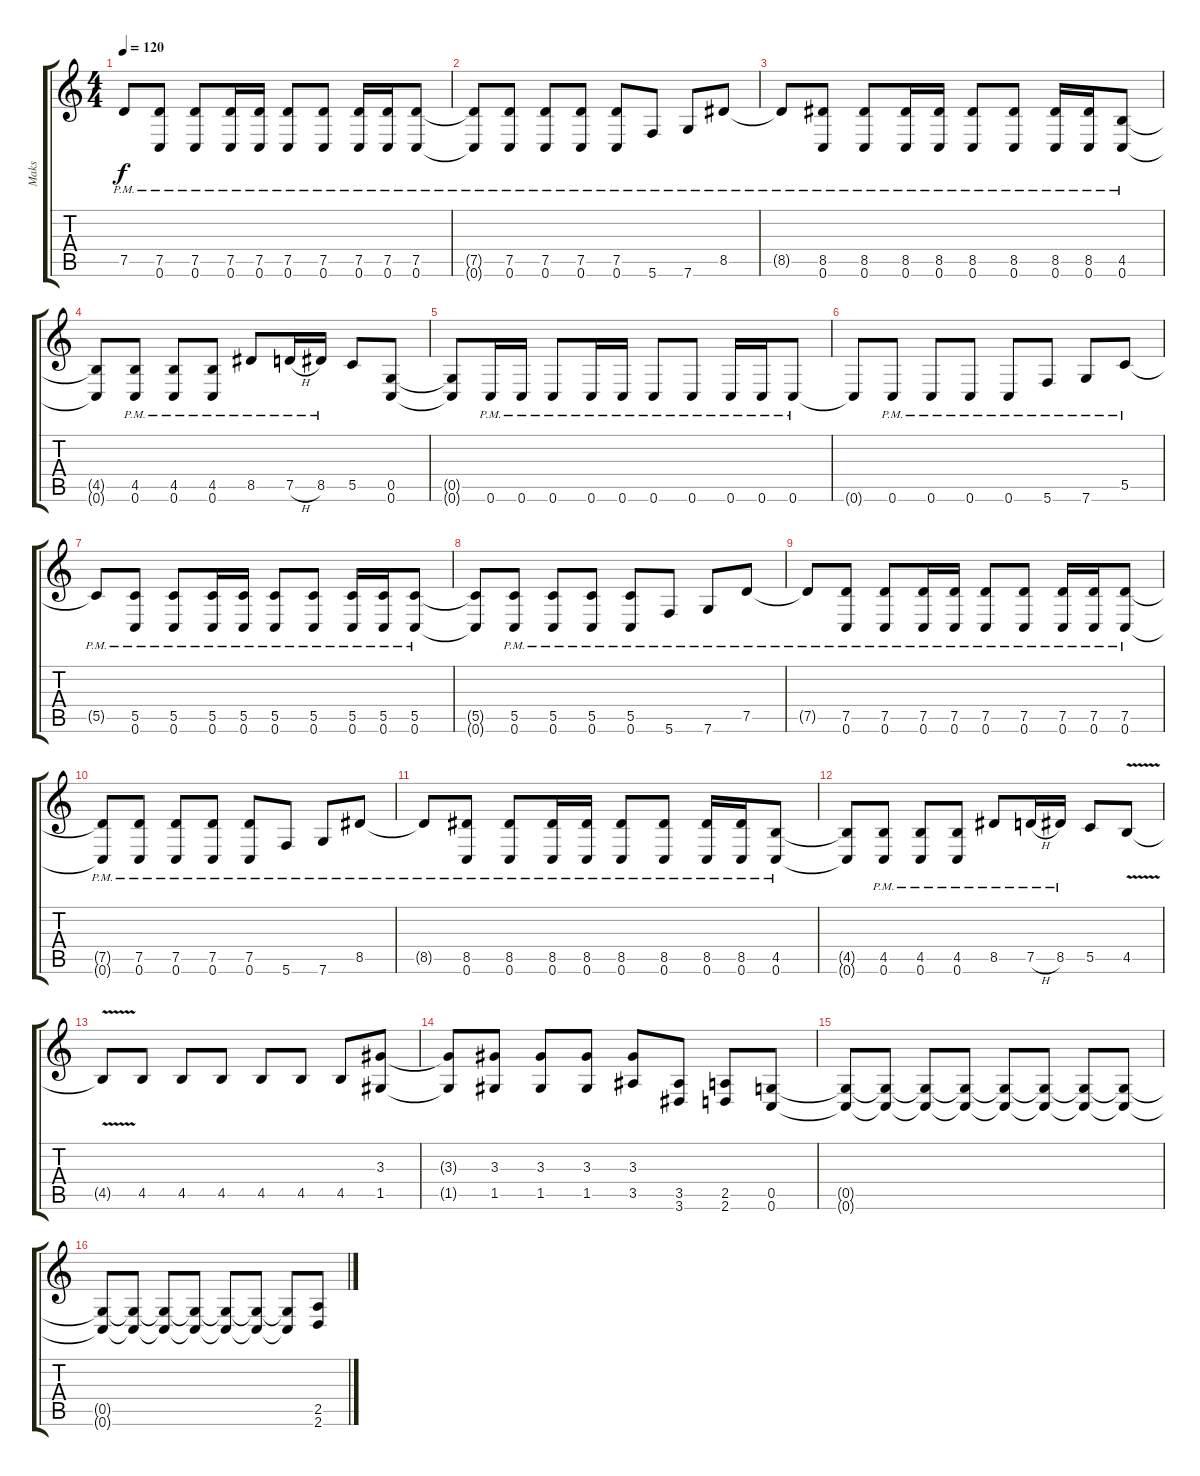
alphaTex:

\track ("Maks" "Maks") {instrument distortionguitar}
\staff {score tabs}
\tuning (D4 A3 F3 C3 G2 C2) {hide}
\ts (4 4)
\tempo 120
\clef g2
\ks c
7.5{pm t}.8{dy f} (7.5{pm} 0.6{pm}).8 (7.5{pm} 0.6{pm}).8 (7.5{pm} 0.6{pm}).16 (7.5{pm} 0.6{pm}).16 (7.5{pm} 0.6{pm}).8 (7.5{pm} 0.6{pm}).8 (7.5{pm} 0.6{pm}).16 (7.5{pm} 0.6{pm}).16 (7.5{pm} 0.6{pm}).8 |
(7.5{pm t} 0.6{pm t}).8 (7.5{pm} 0.6{pm}).8 (7.5{pm} 0.6{pm}).8 (7.5{pm} 0.6{pm}).8 (7.5{pm} 0.6{pm}).8 5.6{pm}.8 7.6{pm}.8 8.5{pm}.8 |
8.5{pm t}.8 (8.5{pm} 0.6{pm}).8 (8.5{pm} 0.6{pm}).8 (8.5{pm} 0.6{pm}).16 (8.5{pm} 0.6{pm}).16 (8.5{pm} 0.6{pm}).8 (8.5{pm} 0.6{pm}).8 (8.5{pm} 0.6{pm}).16 (8.5{pm} 0.6{pm}).16 (4.5{pm} 0.6{pm}).8 |
(4.5{t} 0.6{t}).8 (4.5{pm} 0.6{pm}).8 (4.5{pm} 0.6{pm}).8 (4.5{pm} 0.6{pm}).8 8.5{pm}.8 7.5{h pm}.16 8.5{pm}.16 5.5.8 (0.5 0.6).8 |
(0.5{t} 0.6{t}).8 0.6{pm}.16 0.6{pm}.16 0.6{pm}.8 0.6{pm}.16 0.6{pm}.16 0.6{pm}.8 0.6{pm}.8 0.6{pm}.16 0.6{pm}.16 0.6{pm}.8 |
0.6{t}.8 0.6{pm}.8 0.6{pm}.8 0.6{pm}.8 0.6{pm}.8 5.6{pm}.8 7.6{pm}.8 5.5{pm}.8 |
5.5{pm t}.8 (5.5{pm} 0.6{pm}).8 (5.5{pm} 0.6{pm}).8 (5.5{pm} 0.6{pm}).16 (5.5{pm} 0.6{pm}).16 (5.5{pm} 0.6{pm}).8 (5.5{pm} 0.6{pm}).8 (5.5{pm} 0.6{pm}).16 (5.5{pm} 0.6{pm}).16 (5.5{pm} 0.6{pm}).8 |
(5.5{t} 0.6{t}).8 (5.5{pm} 0.6{pm}).8 (5.5{pm} 0.6{pm}).8 (5.5{pm} 0.6{pm}).8 (5.5{pm} 0.6{pm}).8 5.6{pm}.8 7.6{pm}.8 7.5{pm}.8 |
7.5{pm t}.8 (7.5{pm} 0.6{pm}).8 (7.5{pm} 0.6{pm}).8 (7.5{pm} 0.6{pm}).16 (7.5{pm} 0.6{pm}).16 (7.5{pm} 0.6{pm}).8 (7.5{pm} 0.6{pm}).8 (7.5{pm} 0.6{pm}).16 (7.5{pm} 0.6{pm}).16 (7.5{pm} 0.6{pm}).8 |
(7.5{pm t} 0.6{pm t}).8 (7.5{pm} 0.6{pm}).8 (7.5{pm} 0.6{pm}).8 (7.5{pm} 0.6{pm}).8 (7.5{pm} 0.6{pm}).8 5.6{pm}.8 7.6{pm}.8 8.5{pm}.8 |
8.5{pm t}.8 (8.5{pm} 0.6{pm}).8 (8.5{pm} 0.6{pm}).8 (8.5{pm} 0.6{pm}).16 (8.5{pm} 0.6{pm}).16 (8.5{pm} 0.6{pm}).8 (8.5{pm} 0.6{pm}).8 (8.5{pm} 0.6{pm}).16 (8.5{pm} 0.6{pm}).16 (4.5{pm} 0.6{pm}).8 |
(4.5{t} 0.6{t}).8 (4.5{pm} 0.6{pm}).8 (4.5{pm} 0.6{pm}).8 (4.5{pm} 0.6{pm}).8 8.5{pm}.8 7.5{h pm}.16 8.5{pm}.16 5.5.8 4.5{v}.8 |
4.5{t}.8 4.5.8 4.5.8 4.5.8 4.5.8 4.5.8 4.5.8 (3.3 1.5).8 |
(3.3{t} 1.5{t}).8 (3.3 1.5).8 (3.3 1.5).8 (3.3 1.5).8 (3.3 3.5).8 (3.5 3.6).8 (2.5 2.6).8 (0.5 0.6).8 |
(0.5{t} 0.6{t}).8 (0.5{t} 0.6{t}).8 (0.5{t} 0.6{t}).8 (0.5{t} 0.6{t}).8 (0.5{t} 0.6{t}).8 (0.5{t} 0.6{t}).8 (0.5{t} 0.6{t}).8 (0.5{t} 0.6{t}).8 |
(0.5{t} 0.6{t}).8 (0.5{t} 0.6{t}).8 (0.5{t} 0.6{t}).8 (0.5{t} 0.6{t}).8 (0.5{t} 0.6{t}).8 (0.5{t} 0.6{t}).8 (0.5{t} 0.6{t}).8 (2.5 2.6).8
